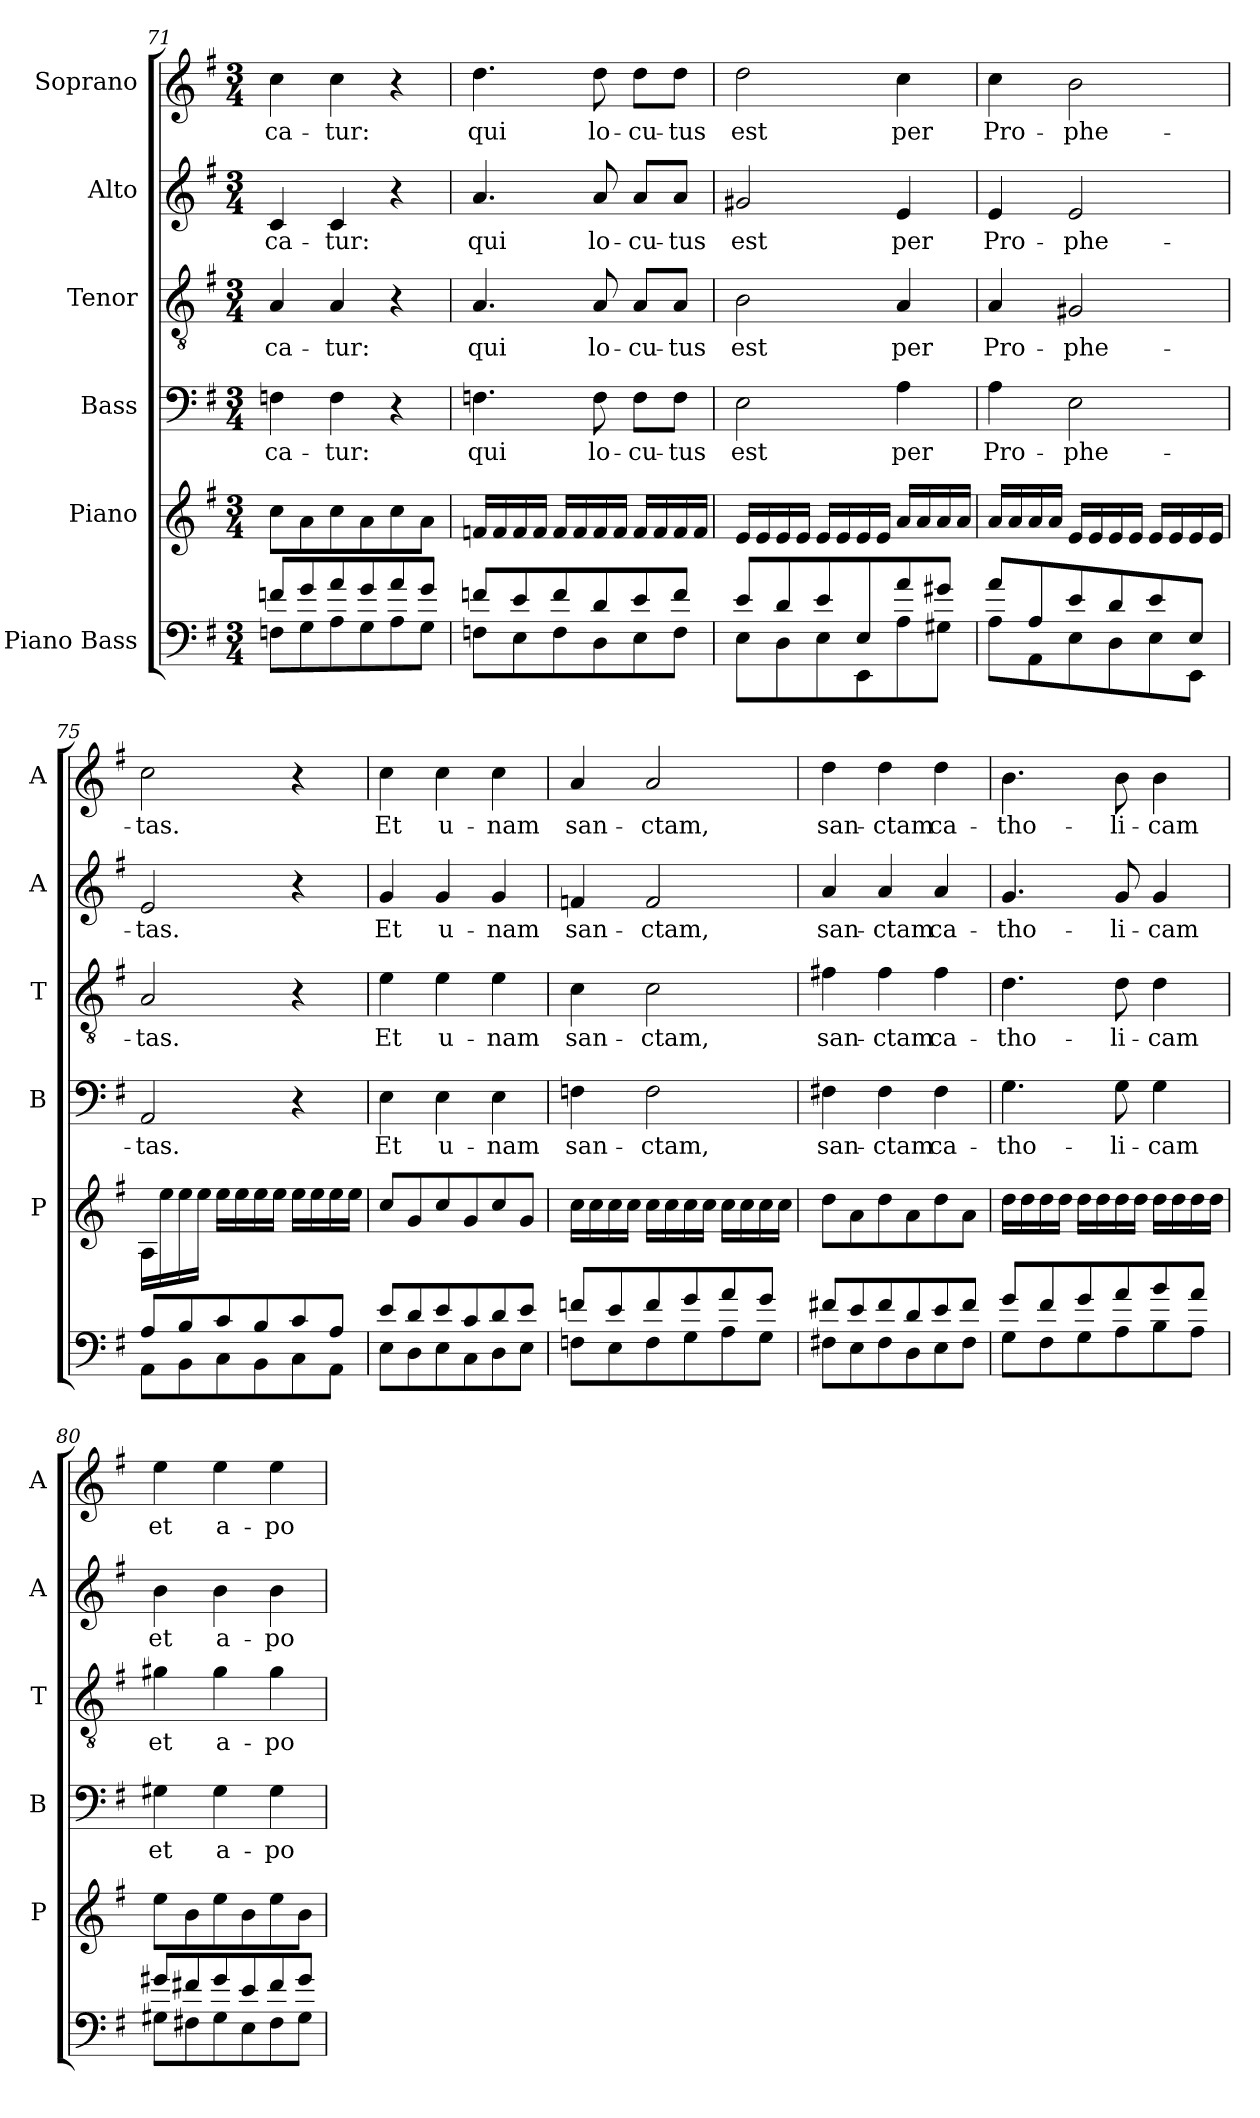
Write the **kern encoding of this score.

**kern	**kern	**kern	**text	**kern	**text	**kern	**text	**kern	**text
*part6	*part5	*part4	*part4	*part3	*part3	*part2	*part2	*part1	*part1
*staff6	*staff5	*staff4	*staff4	*staff3	*staff3	*staff2	*staff2	*staff1	*staff1
*I"Piano Bass	*I"Piano	*I"Bass	*	*I"Tenor	*	*I"Alto	*	*I"Soprano	*
*	*I'P	*I'B	*	*I'T	*	*I'A	*	*I'A	*
*clefF4	*clefG2	*clefF4	*	*clefGv2	*	*clefG2	*	*clefG2	*
*k[f#]	*k[f#]	*k[f#]	*	*k[f#]	*	*k[f#]	*	*k[f#]	*
*G:	*G:	*G:	*	*G:	*	*G:	*	*G:	*
*M3/4	*M3/4	*M3/4	*	*M3/4	*	*M3/4	*	*M3/4	*
=71	=71	=71	=71	=71	=71	=71	=71	=71	=71
*^	*	*	*	*	*	*	*	*	*
!	!	!	!	!LO:LY:b	!	!LO:LY:b	!	!LO:LY:b	!	!LO:LY:b
8fn/L	8Fn\L	8cc\L	4Fn\	-ca-	4A/	-ca-	4c/	-ca-	4cc\	-ca-
8g/	8G\	8a\	.	.	.	.	.	.	.	.
!	!	!	!	!LO:LY:b	!	!LO:LY:b	!	!LO:LY:b	!	!LO:LY:b
8a/	8A\	8cc\	4F\	-tur:	4A/	-tur:	4c/	-tur:	4cc\	-tur:
8g/	8G\	8a\	.	.	.	.	.	.	.	.
8a/	8A\	8cc\	4r	.	4r	.	4r	.	4r	.
8g/J	8G\J	8a\J	.	.	.	.	.	.	.	.
=72	=72	=72	=72	=72	=72	=72	=72	=72	=72	=72
!	!	!	!	!LO:LY:b	!	!LO:LY:b	!	!LO:LY:b	!	!LO:LY:b
8fn/L	8Fn\L	16fn/LL	4.Fn\	qui	4.A/	qui	4.a/	qui	4.dd\	qui
.	.	16f/	.	.	.	.	.	.	.	.
8e/	8E\	16f/	.	.	.	.	.	.	.	.
.	.	16f/JJ	.	.	.	.	.	.	.	.
8f/	8F\	16f/LL	.	.	.	.	.	.	.	.
.	.	16f/	.	.	.	.	.	.	.	.
!	!	!	!	!LO:LY:b	!	!LO:LY:b	!	!LO:LY:b	!	!LO:LY:b
8d/	8D\	16f/	8F\	lo-	8A/	lo-	8a/	lo-	8dd\	lo-
.	.	16f/JJ	.	.	.	.	.	.	.	.
!	!	!	!	!LO:LY:b	!	!LO:LY:b	!	!LO:LY:b	!	!LO:LY:b
8e/	8E\	16f/LL	8F\L	-cu-	8A/L	-cu-	8a/L	-cu-	8dd\L	-cu-
.	.	16f/	.	.	.	.	.	.	.	.
!	!	!	!	!LO:LY:b	!	!LO:LY:b	!	!LO:LY:b	!	!LO:LY:b
8f/J	8F\J	16f/	8F\J	-tus	8A/J	-tus	8a/J	-tus	8dd\J	-tus
.	.	16f/JJ	.	.	.	.	.	.	.	.
=73	=73	=73	=73	=73	=73	=73	=73	=73	=73	=73
!	!	!	!	!LO:LY:b	!	!LO:LY:b	!	!LO:LY:b	!	!LO:LY:b
8e/L	8E\L	16e/LL	2E\	est	2B\	est	2g#X/	est	2dd\	est
.	.	16e/	.	.	.	.	.	.	.	.
8d/	8D\	16e/	.	.	.	.	.	.	.	.
.	.	16e/JJ	.	.	.	.	.	.	.	.
8e/	8E\	16e/LL	.	.	.	.	.	.	.	.
.	.	16e/	.	.	.	.	.	.	.	.
8E/	8EE\	16e/	.	.	.	.	.	.	.	.
.	.	16e/JJ	.	.	.	.	.	.	.	.
!	!	!	!	!LO:LY:b	!	!LO:LY:b	!	!LO:LY:b	!	!LO:LY:b
8a/	8A\	16a/LL	4A\	per	4A/	per	4e/	per	4cc\	per
.	.	16a/	.	.	.	.	.	.	.	.
8g#X/J	8G#X\J	16a/	.	.	.	.	.	.	.	.
.	.	16a/JJ	.	.	.	.	.	.	.	.
!!LO:LB:g=z
=74	=74	=74	=74	=74	=74	=74	=74	=74	=74	=74
!	!	!	!	!LO:LY:b	!	!LO:LY:b	!	!LO:LY:b	!	!LO:LY:b
8a/L	8A\L	16a/LL	4A\	Pro-	4A/	Pro-	4e/	Pro-	4cc\	Pro-
.	.	16a/	.	.	.	.	.	.	.	.
8A/	8AA\	16a/	.	.	.	.	.	.	.	.
.	.	16a/JJ	.	.	.	.	.	.	.	.
!	!	!	!	!LO:LY:b	!	!LO:LY:b	!	!LO:LY:b	!	!LO:LY:b
8e/	8E\	16e/LL	2E\	-phe-	2G#X/	-phe-	2e/	-phe-	2b\	-phe-
.	.	16e/	.	.	.	.	.	.	.	.
8d/	8D\	16e/	.	.	.	.	.	.	.	.
.	.	16e/JJ	.	.	.	.	.	.	.	.
8e/	8E\	16e/LL	.	.	.	.	.	.	.	.
.	.	16e/	.	.	.	.	.	.	.	.
8E/J	8EE\J	16e/	.	.	.	.	.	.	.	.
.	.	16e/JJ	.	.	.	.	.	.	.	.
=75	=75	=75	=75	=75	=75	=75	=75	=75	=75	=75
!	!	!	!	!LO:LY:b	!	!LO:LY:b	!	!LO:LY:b	!	!LO:LY:b
8A/L	8AA\L	16A\LL	2AA/	-tas.	2A/	-tas.	2e/	-tas.	2cc\	-tas.
.	.	16ee\	.	.	.	.	.	.	.	.
8B/	8BB\	16ee\	.	.	.	.	.	.	.	.
.	.	16ee\JJ	.	.	.	.	.	.	.	.
8c/	8C\	16ee\LL	.	.	.	.	.	.	.	.
.	.	16ee\	.	.	.	.	.	.	.	.
8B/	8BB\	16ee\	.	.	.	.	.	.	.	.
.	.	16ee\JJ	.	.	.	.	.	.	.	.
8c/	8C\	16ee\LL	4r	.	4r	.	4r	.	4r	.
.	.	16ee\	.	.	.	.	.	.	.	.
8A/J	8AA\J	16ee\	.	.	.	.	.	.	.	.
.	.	16ee\JJ	.	.	.	.	.	.	.	.
=76	=76	=76	=76	=76	=76	=76	=76	=76	=76	=76
!	!	!	!	!LO:LY:b	!	!LO:LY:b	!	!LO:LY:b	!	!LO:LY:b
8e/L	8E\L	8cc/L	4E\	Et	4e\	Et	4g/	Et	4cc\	Et
8d/	8D\	8g/	.	.	.	.	.	.	.	.
!	!	!	!	!LO:LY:b	!	!LO:LY:b	!	!LO:LY:b	!	!LO:LY:b
8e/	8E\	8cc/	4E\	u-	4e\	u-	4g/	u-	4cc\	u-
8c/	8C\	8g/	.	.	.	.	.	.	.	.
!	!	!	!	!LO:LY:b	!	!LO:LY:b	!	!LO:LY:b	!	!LO:LY:b
8d/	8D\	8cc/	4E\	-nam	4e\	-nam	4g/	-nam	4cc\	-nam
8e/J	8E\J	8g/J	.	.	.	.	.	.	.	.
=77	=77	=77	=77	=77	=77	=77	=77	=77	=77	=77
!	!	!	!	!LO:LY:b	!	!LO:LY:b	!	!LO:LY:b	!	!LO:LY:b
8fn/L	8Fn\L	16cc\LL	4Fn\	san-	4c\	san-	4fn/	san-	4a/	san-
.	.	16cc\	.	.	.	.	.	.	.	.
8e/	8E\	16cc\	.	.	.	.	.	.	.	.
.	.	16cc\JJ	.	.	.	.	.	.	.	.
!	!	!	!	!LO:LY:b	!	!LO:LY:b	!	!LO:LY:b	!	!LO:LY:b
8f/	8F\	16cc\LL	2F\	-ctam,	2c\	-ctam,	2f/	-ctam,	2a/	-ctam,
.	.	16cc\	.	.	.	.	.	.	.	.
8g/	8G\	16cc\	.	.	.	.	.	.	.	.
.	.	16cc\JJ	.	.	.	.	.	.	.	.
8a/	8A\	16cc\LL	.	.	.	.	.	.	.	.
.	.	16cc\	.	.	.	.	.	.	.	.
8g/J	8G\J	16cc\	.	.	.	.	.	.	.	.
.	.	16cc\JJ	.	.	.	.	.	.	.	.
=78	=78	=78	=78	=78	=78	=78	=78	=78	=78	=78
!	!	!	!	!LO:LY:b	!	!LO:LY:b	!	!LO:LY:b	!	!LO:LY:b
8f#X/L	8F#X\L	8dd\L	4F#X\	san-	4f#X\	san-	4a/	san-	4dd\	san-
8e/	8E\	8a\	.	.	.	.	.	.	.	.
!	!	!	!	!LO:LY:b	!	!LO:LY:b	!	!LO:LY:b	!	!LO:LY:b
8f#/	8F#\	8dd\	4F#\	-ctam	4f#\	-ctam	4a/	-ctam	4dd\	-ctam
8d/	8D\	8a\	.	.	.	.	.	.	.	.
!	!	!	!	!LO:LY:b	!	!LO:LY:b	!	!LO:LY:b	!	!LO:LY:b
8e/	8E\	8dd\	4F#\	ca-	4f#\	ca-	4a/	ca-	4dd\	ca-
8f#/J	8F#\J	8a\J	.	.	.	.	.	.	.	.
!!LO:PB:g=z
=79	=79	=79	=79	=79	=79	=79	=79	=79	=79	=79
!	!	!	!	!LO:LY:b	!	!LO:LY:b	!	!LO:LY:b	!	!LO:LY:b
8g/L	8G\L	16dd\LL	4.G\	-tho-	4.d\	-tho-	4.g/	-tho-	4.b\	-tho-
.	.	16dd\	.	.	.	.	.	.	.	.
8f#/	8F#\	16dd\	.	.	.	.	.	.	.	.
.	.	16dd\JJ	.	.	.	.	.	.	.	.
8g/	8G\	16dd\LL	.	.	.	.	.	.	.	.
.	.	16dd\	.	.	.	.	.	.	.	.
!	!	!	!	!LO:LY:b	!	!LO:LY:b	!	!LO:LY:b	!	!LO:LY:b
8a/	8A\	16dd\	8G\	-li-	8d\	-li-	8g/	-li-	8b\	-li-
.	.	16dd\JJ	.	.	.	.	.	.	.	.
!	!	!	!	!LO:LY:b	!	!LO:LY:b	!	!LO:LY:b	!	!LO:LY:b
8b/	8B\	16dd\LL	4G\	-cam	4d\	-cam	4g/	-cam	4b\	-cam
.	.	16dd\	.	.	.	.	.	.	.	.
8a/J	8A\J	16dd\	.	.	.	.	.	.	.	.
.	.	16dd\JJ	.	.	.	.	.	.	.	.
=80	=80	=80	=80	=80	=80	=80	=80	=80	=80	=80
!	!	!	!	!LO:LY:b	!	!LO:LY:b	!	!LO:LY:b	!	!LO:LY:b
8g#X/L	8G#X\L	8ee\L	4G#X\	et	4g#X\	et	4b\	et	4ee\	et
8f#X/	8F#X\	8b\	.	.	.	.	.	.	.	.
!	!	!	!	!LO:LY:b	!	!LO:LY:b	!	!LO:LY:b	!	!LO:LY:b
8g#/	8G#\	8ee\	4G#\	a-	4g#\	a-	4b\	a-	4ee\	a-
8e/	8E\	8b\	.	.	.	.	.	.	.	.
!	!	!	!	!LO:LY:b	!	!LO:LY:b	!	!LO:LY:b	!	!LO:LY:b
8f#/	8F#\	8ee\	4G#\	-po-	4g#\	-po-	4b\	-po-	4ee\	-po-
8g#/J	8G#\J	8b\J	.	.	.	.	.	.	.	.
*v	*v	*	*	*	*	*	*	*	*	*
=	=	=	=	=	=	=	=	=	=
*-	*-	*-	*-	*-	*-	*-	*-	*-	*-
